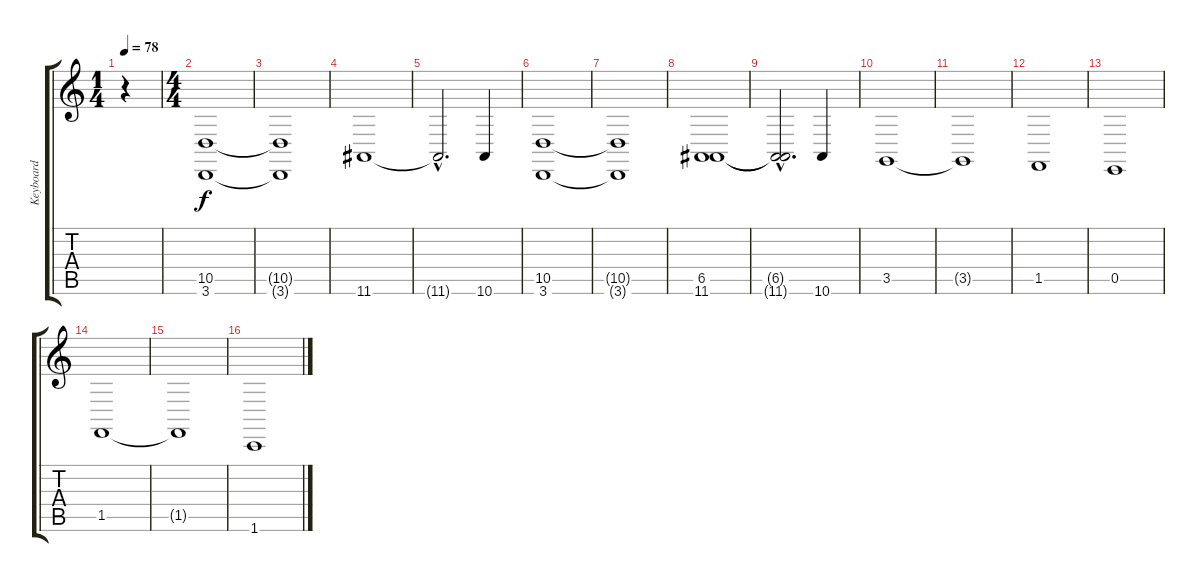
\track ("Keyboard" "Keyboard") {instrument synthstrings1}
\staff {score tabs}
\tuning (B3 Gb3 D3 A2 E2 B1) {hide}
\ts (1 4)
\tempo 78
\clef g2
\ks c
r.4{dy f instrument synthstrings1} |
\ts (4 4)
(10.5 3.6).1 |
(10.5{t} 3.6{t}).1 |
11.6.1 |
11.6{hac t}.2{d} 10.6.4 |
(10.5 3.6).1 |
(10.5{t} 3.6{t}).1 |
(6.5 11.6).1 |
(6.5{hac t} 11.6{hac t}).2{d} 10.6.4 |
3.5.1 |
3.5{t}.1 |
1.5.1 |
0.5.1 |
1.5.1 |
1.5{t}.1 |
1.6.1
